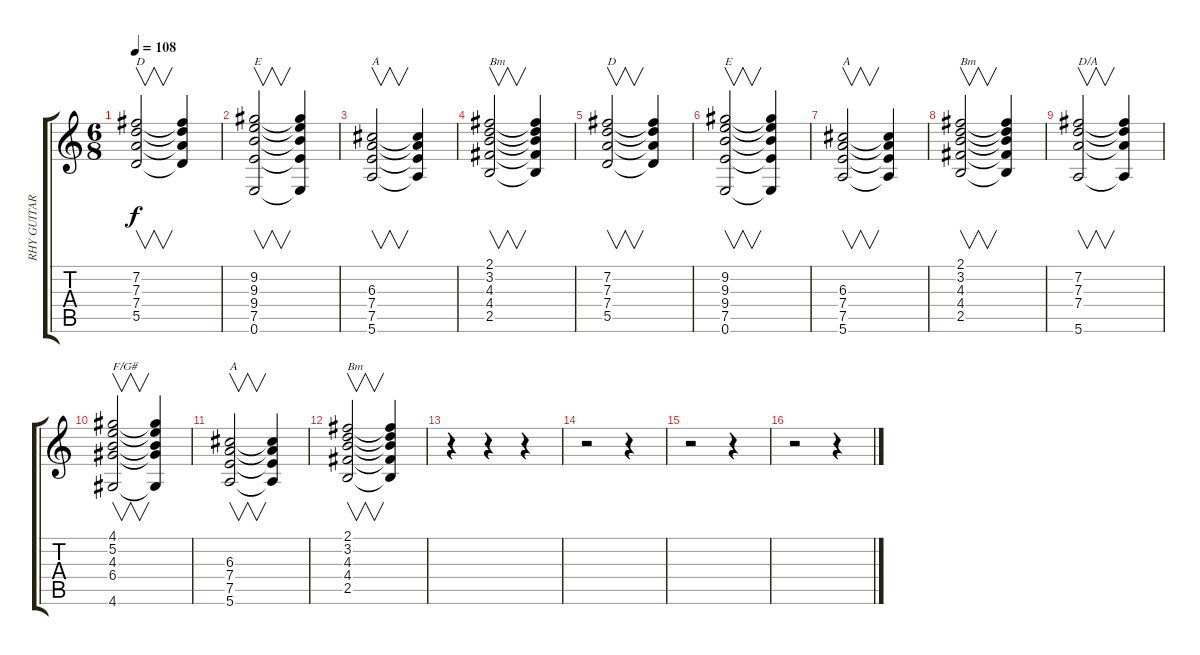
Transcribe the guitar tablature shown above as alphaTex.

\track ("RHY GUITAR" "RHY GUITAR") {instrument distortionguitar}
\staff {score tabs}
\tuning (E4 B3 G3 D3 A2 E2) {hide}
\ts (6 8)
\tempo 108
\clef g2
\ks c
(7.2 7.3 7.4 5.5).2{v txt "D" dy f} (7.2{t} 7.3{t} 7.4{t} 5.5{t}).4 |
(9.2 9.3 9.4 7.5 0.6).2{v txt "E"} (9.2{t} 9.3{t} 9.4{t} 7.5{t} 0.6{t}).4 |
(6.3 7.4 7.5 5.6).2{v txt "A"} (6.3{t} 7.4{t} 7.5{t} 5.6{t}).4 |
(2.1 3.2 4.3 4.4 2.5).2{v txt "Bm"} (2.1{t} 3.2{t} 4.3{t} 4.4{t} 2.5{t}).4 |
(7.2 7.3 7.4 5.5).2{v txt "D"} (7.2{t} 7.3{t} 7.4{t} 5.5{t}).4 |
(9.2 9.3 9.4 7.5 0.6).2{v txt "E"} (9.2{t} 9.3{t} 9.4{t} 7.5{t} 0.6{t}).4 |
(6.3 7.4 7.5 5.6).2{v txt "A"} (6.3{t} 7.4{t} 7.5{t} 5.6{t}).4 |
(2.1 3.2 4.3 4.4 2.5).2{v txt "Bm"} (2.1{t} 3.2{t} 4.3{t} 4.4{t} 2.5{t}).4 |
(7.2 7.3 7.4 5.6).2{v txt "D/A"} (7.2{t} 7.3{t} 7.4{t} 5.6{t}).4 |
(4.1 5.2 4.3 6.4 4.6).2{v txt "F/G#"} (4.1{t} 5.2{t} 4.3{t} 6.4{t} 4.6{t}).4 |
(6.3 7.4 7.5 5.6).2{v txt "A"} (6.3{t} 7.4{t} 7.5{t} 5.6{t}).4 |
(2.1 3.2 4.3 4.4 2.5).2{v txt "Bm"} (2.1{t} 3.2{t} 4.3{t} 4.4{t} 2.5{t}).4 |
r.4 r.4 r.4 |
r.2 r.4 |
r.2 r.4 |
r.2 r.4
